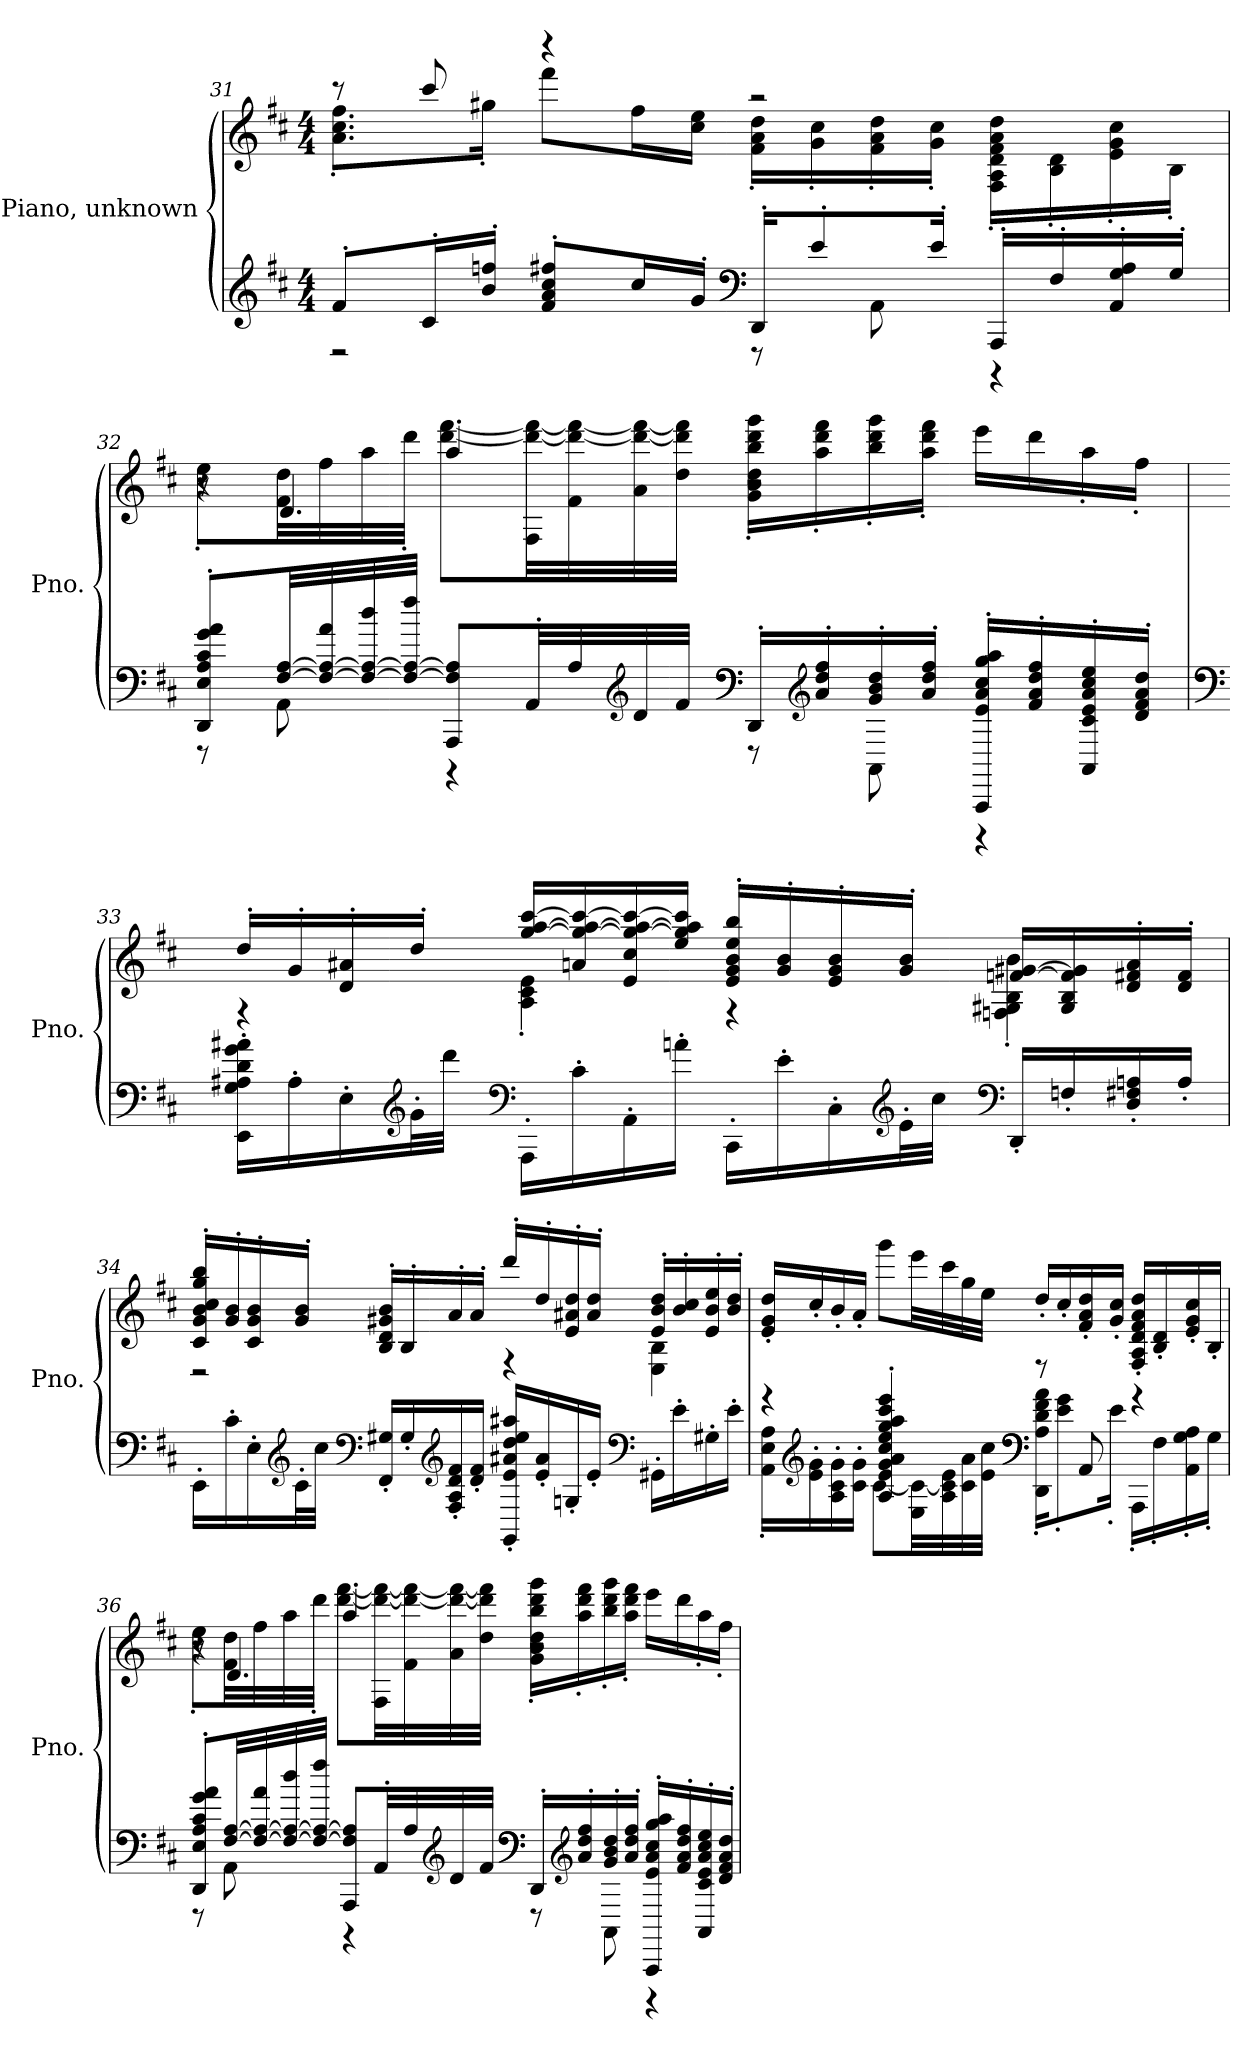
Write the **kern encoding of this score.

**kern	**kern
*part1	*part1
*staff2	*staff1
*I"Piano, unknown	*
*I'Pno.	*
!!LO:LB:g=z
*clefG2	*clefG2
*k[f#c#]	*k[f#c#]
*M4/4	*M4/4
=31	=31
*^	*^
8f#'/L	2r	8r	8.a\' 8.cc#\' 8.ff#\'L
16c#'/L	.	8ccc#/	.
16b/' 16ffn/'JJ	.	.	16gg#X'\Jk
8f#/' 8a/' 8cc#/' 8ff#X/'L	.	4r	8fff#\L
16cc#/L	.	.	16ff#\L
16g'/JJ	.	.	16cc#\ 16ee\JJ
*clefF4	*	*	*
16DD'/KL	8r	2r	16f#\' 16a\' 16dd\'LL
8e'/	.	.	16g\' 16cc#\'
.	8AA\	.	16f#\' 16a\' 16dd\'
16e'/Jk	.	.	16g\' 16cc#\'JJ
16AAA'/LL	4r	.	16F#\' 16A\' 16d\' 16f#\' 16a\' 16dd\'LL
16F#'/	.	.	16B\' 16d\'
16AA/' 16G/' 16A/'	.	.	16e\' 16g\' 16cc#\'
16G'/JJ	.	.	16B'\JJ
!!LO:LB:g=z
=32	=32	=32	=32
*	*	*	*^
8DD/' 8E/' 8A/' 8c#/' 8g/' 8a/'L	8r	4r	8ee'\L	8r
[32F#/ [32A/LL	8AA\	.	32f#\ 32dd\LL	4.d/
32F#/_ 32A/_ 32a/	.	.	32ff#\	.
32F#/_ 32A/_ 32dd/	.	.	32aa\	.
32F#/_ 32A/_ 32ff#/JJJ	.	.	32ddd'\JJJ	.
8AAA/ 8F#/] 8A/]L	4r	4aa'/	[8ddd\ [8fff#\L	.
32AA'/LL	.	.	32F#\ 32ddd\_ 32fff#\_LL	.
32A/	.	.	32f#\ 32ddd\_ 32fff#\_	.
*clefG2	*	*	*	*
32d/	.	.	32a\ 32ddd\_ 32fff#\_	.
32f#/JJJ	.	.	32dd\ 32ddd\] 32fff#\]JJJ	.
*clefF4	*	*	*	*
16DD'/LL	8r	2r	16g\' 16b\' 16dd\' 16bb\' 16ddd\' 16ggg\'LL	2r
*clefG2	*	*	*	*
16a/' 16dd/' 16ff#/'	.	.	16aa\' 16ddd\' 16fff#\'	.
16g/' 16b/' 16dd/'	8AA\	.	16bb\' 16ddd\' 16ggg\'	.
16a/' 16dd/' 16ff#/'JJ	.	.	16aa\' 16ddd\' 16fff#\'JJ	.
16AAA/' 16e/' 16a/' 16cc#/' 16gg/' 16aa/'LL	4r	.	16eee\LL	.
16f#/' 16a/' 16dd/' 16ff#/'	.	.	16ddd\	.
16AA/' 16c#/' 16e/' 16a/' 16cc#/' 16ee/'	.	.	16aa'\	.
16d/' 16f#/' 16a/' 16dd/'JJ	.	.	16ff#'\JJ	.
*v	*v	*	*	*
*	*v	*v	*v
!!LO:PB:g=z
=33	=33
*clefF4	*
*	*^
16EE\' 16G\' 16A#X\' 16d\' 16g\' 16a#X\'LL	16dd'/LL	4r
16A#'\	16g'/	.
16E'\	16d/' 16a#X/'	.
*clefG2	*	*
32g'\L	16dd'/JJ	.
32ddd\JJJ	.	.
*clefF4	*	*
16AAA'\LL	[16gg/ [16aa/ [16ccc#/LL	4A\' 4c#\' 4e\'
16c#'\	16an/ 16gg/_ 16aa/_ 16ccc#/_	.
16AA'\	16e/ 16cc#/ 16gg/_ 16aa/_ 16ccc#/_	.
16an'\JJ	16ee/ 16gg/] 16aa/] 16ccc#/]JJ	.
16CC#'\LL	16e/' 16g/' 16b/' 16ee/' 16bb/'LL	4r
16e'\	16g/' 16b/'	.
16C#'\	16e/' 16g/' 16b/'	.
*clefG2	*	*
32e'\L	16g/' 16b/'JJ	.
32cc#\JJJ	.	.
*clefF4	*	*
16DD'/LL	[16fn/ [16g#X/LL	4Fn\' 4G#X\' 4B\' 4b\'
16Fn'/	16G#/ 16B/ 16f/] 16g#/]	.
16D/' 16F#X/' 16An/'	16d/' 16f#X/' 16a/'	.
16A'/JJ	16d/' 16f#/'JJ	.
!!LO:LB:g=z	!!
=34	=34	=34
16EE'\LL	16c#/' 16g/' 16b/' 16cc#/' 16gg/' 16bb/'LL	2r
16c#'\	16g/' 16b/'	.
16E'\	16c#/' 16g/' 16b/'	.
*clefG2	*	*
32c#'\L	16g/' 16b/'JJ	.
32cc#\JJJ	.	.
*clefF4	*	*
16FF#/' 16G#X/'LL	16B/' 16d/' 16g#X/' 16b/'LL	.
16G#'/	16B'/	.
*clefG2	*	*
16F#/' 16A/' 16d/' 16f#/'	16a'/	.
16d/' 16f#/'JJ	16a'/JJ	.
16GG/' 16e/' 16a#X/' 16dd/' 16ee/' 16aa#X/'LL	16ddd'/LL	4r
16e/' 16a#/'	16dd'/	.
16Gn'/	16e/' 16a#X/' 16dd/'	.
16e'/JJ	16a#/' 16dd/'JJ	.
*clefF4	*	*
16GG#X'\LL	16e/' 16b/' 16dd/'LL	4E\ 4B\
16e'\	16b/' 16cc#/'	.
16G#X'\	16e/' 16b/' 16ee/'	.
16e'\JJ	16b/' 16dd/'JJ	.
*	*v	*v
!!LO:LB:g=z
=35	=35
*^	*
4r	16AA\' 16E\' 16A\'LL	16e/' 16g/' 16dd/'LL
*clefG2	*	*
.	16e\' 16g\'	16cc#'/
.	16A\' 16c#\' 16g\'	16b'/
.	16c#\' 16g\'JJ	16a'/JJ
4A/' 4e/' 4g/' 4a/' 4cc#/' 4ee/' 4gg/' 4aa/' 4ccc#/' 4eee/'	[8c#\L	8ggg\L
.	32E\ 32c#\_LL	32eee\LL
.	32A\ 32c#\] 32e\	32ccc#\
.	32c#\ 32a\	32gg\
.	32e\ 32cc#\JJJ	32ee\JJJ
*clefF4	*	*
8r	16DD\' 16A\' 16d\' 16f#\' 16a\'KL	16dd'/LL
.	8e\' 8g\'	16cc#'/
8AA/	.	16f#/' 16a/' 16dd/'
.	16e'\Jk	16g/' 16cc#/'JJ
4r	16AAA'\LL	16F#/' 16A/' 16d/' 16f#/' 16a/' 16dd/'LL
.	16F#'\	16B/' 16d/'
.	16AA\' 16G\' 16A\'	16e/' 16g/' 16cc#/'
.	16G'\JJ	16B'/JJ
!!LO:LB:g=z
=36	=36	=36
*	*	*^
*	*	*	*^
8DD/' 8E/' 8A/' 8c#/' 8g/' 8a/'L	8r	4r	8ee'\L	8r
[32F#/ [32A/LL	8AA\	.	32f#\ 32dd\LL	4.d/
32F#/_ 32A/_ 32a/	.	.	32ff#\	.
32F#/_ 32A/_ 32dd/	.	.	32aa\	.
32F#/_ 32A/_ 32ff#/JJJ	.	.	32ddd'\JJJ	.
8AAA/ 8F#/] 8A/]L	4r	4aa'/	[8ddd\ [8fff#\L	.
32AA'/LL	.	.	32F#\ 32ddd\_ 32fff#\_LL	.
32A/	.	.	32f#\ 32ddd\_ 32fff#\_	.
*clefG2	*	*	*	*
32d/	.	.	32a\ 32ddd\_ 32fff#\_	.
32f#/JJJ	.	.	32dd\ 32ddd\] 32fff#\]JJJ	.
*clefF4	*	*	*	*
16DD'/LL	8r	2r	16g\' 16b\' 16dd\' 16bb\' 16ddd\' 16ggg\'LL	2r
*clefG2	*	*	*	*
16a/' 16dd/' 16ff#/'	.	.	16aa\' 16ddd\' 16fff#\'	.
16g/' 16b/' 16dd/'	8AA\	.	16bb\' 16ddd\' 16ggg\'	.
16a/' 16dd/' 16ff#/'JJ	.	.	16aa\' 16ddd\' 16fff#\'JJ	.
16AAA/' 16e/' 16a/' 16cc#/' 16gg/' 16aa/'LL	4r	.	16eee\LL	.
16f#/' 16a/' 16dd/' 16ff#/'	.	.	16ddd\	.
16AA/' 16c#/' 16e/' 16a/' 16cc#/' 16ee/'	.	.	16aa'\	.
16d/' 16f#/' 16a/' 16dd/'JJ	.	.	16ff#'\JJ	.
*v	*v	*	*	*
*	*v	*v	*v
=	=
*-	*-
